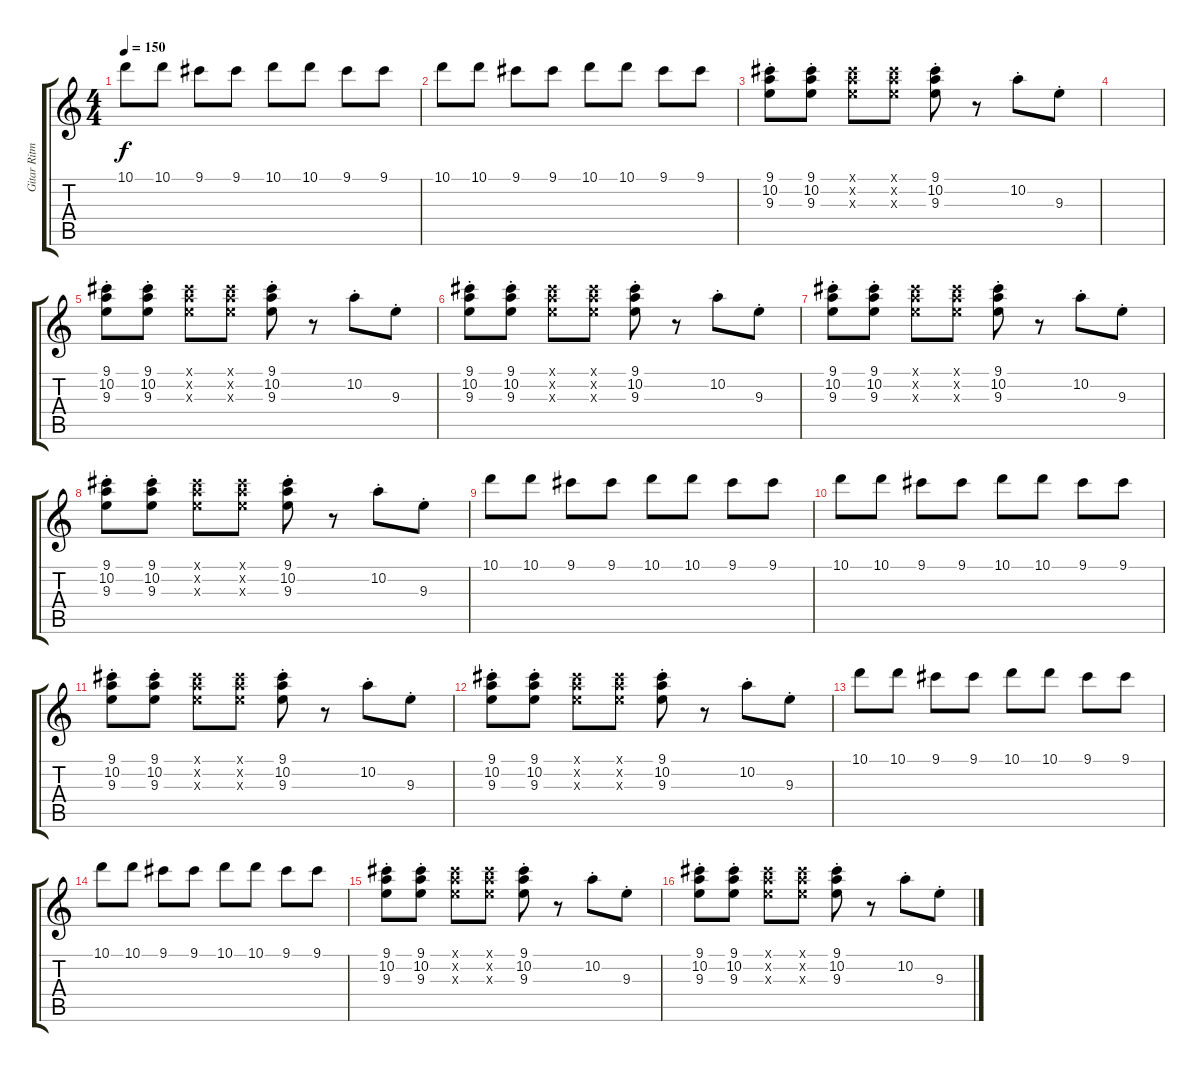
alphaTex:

\track ("Gitar Ritma" "Gitar Ritm") {instrument distortionguitar}
\staff {score tabs}
\tuning (E4 B3 G3 D3 A2 E2) {hide}
\ts (4 4)
\tempo 150
\clef g2
\ks c
10.1.8{dy f} 10.1.8 9.1.8 9.1.8 10.1.8 10.1.8 9.1.8 9.1.8 |
10.1.8 10.1.8 9.1.8 9.1.8 10.1.8 10.1.8 9.1.8 9.1.8 |
(9.1{st} 10.2{st} 9.3{st}).8 (9.1{st} 10.2{st} 9.3{st}).8 (9.1{x} 10.2{x} 9.3{x}).8 (9.1{x} 10.2{x} 9.3{x}).8 (9.1 10.2{st} 9.3).8 r.8 10.2{st}.8 9.3{st}.8 |
|
(9.1{st} 10.2{st} 9.3{st}).8 (9.1{st} 10.2{st} 9.3{st}).8 (9.1{x} 10.2{x} 9.3{x}).8 (9.1{x} 10.2{x} 9.3{x}).8 (9.1 10.2{st} 9.3).8 r.8 10.2{st}.8 9.3{st}.8 |
(9.1{st} 10.2{st} 9.3{st}).8 (9.1{st} 10.2{st} 9.3{st}).8 (9.1{x} 10.2{x} 9.3{x}).8 (9.1{x} 10.2{x} 9.3{x}).8 (9.1 10.2{st} 9.3).8 r.8 10.2{st}.8 9.3{st}.8 |
(9.1{st} 10.2{st} 9.3{st}).8 (9.1{st} 10.2{st} 9.3{st}).8 (9.1{x} 10.2{x} 9.3{x}).8 (9.1{x} 10.2{x} 9.3{x}).8 (9.1 10.2{st} 9.3).8 r.8 10.2{st}.8 9.3{st}.8 |
(9.1{st} 10.2{st} 9.3{st}).8 (9.1{st} 10.2{st} 9.3{st}).8 (9.1{x} 10.2{x} 9.3{x}).8 (9.1{x} 10.2{x} 9.3{x}).8 (9.1 10.2{st} 9.3).8 r.8 10.2{st}.8 9.3{st}.8 |
10.1.8 10.1.8 9.1.8 9.1.8 10.1.8 10.1.8 9.1.8 9.1.8 |
10.1.8 10.1.8 9.1.8 9.1.8 10.1.8 10.1.8 9.1.8 9.1.8 |
(9.1{st} 10.2{st} 9.3{st}).8 (9.1{st} 10.2{st} 9.3{st}).8 (9.1{x} 10.2{x} 9.3{x}).8 (9.1{x} 10.2{x} 9.3{x}).8 (9.1 10.2{st} 9.3).8 r.8 10.2{st}.8 9.3{st}.8 |
(9.1{st} 10.2{st} 9.3{st}).8 (9.1{st} 10.2{st} 9.3{st}).8 (9.1{x} 10.2{x} 9.3{x}).8 (9.1{x} 10.2{x} 9.3{x}).8 (9.1 10.2{st} 9.3).8 r.8 10.2{st}.8 9.3{st}.8 |
10.1.8 10.1.8 9.1.8 9.1.8 10.1.8 10.1.8 9.1.8 9.1.8 |
10.1.8 10.1.8 9.1.8 9.1.8 10.1.8 10.1.8 9.1.8 9.1.8 |
(9.1{st} 10.2{st} 9.3{st}).8 (9.1{st} 10.2{st} 9.3{st}).8 (9.1{x} 10.2{x} 9.3{x}).8 (9.1{x} 10.2{x} 9.3{x}).8 (9.1 10.2{st} 9.3).8 r.8 10.2{st}.8 9.3{st}.8 |
(9.1{st} 10.2{st} 9.3{st}).8 (9.1{st} 10.2{st} 9.3{st}).8 (9.1{x} 10.2{x} 9.3{x}).8 (9.1{x} 10.2{x} 9.3{x}).8 (9.1 10.2{st} 9.3).8 r.8 10.2{st}.8 9.3{st}.8
